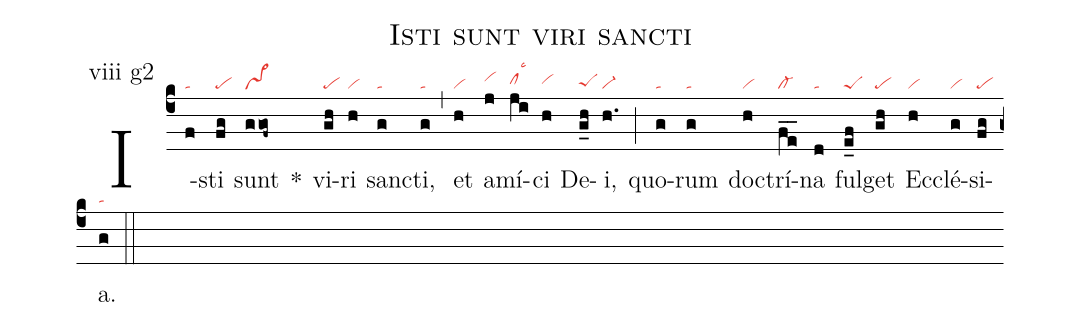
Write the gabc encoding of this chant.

name: Isti sunt viri sancti;
annotation: viii g2;
mode: 8;
nabc-lines: 1;
%%
(c4)
I(f|ta)sti(fg|pe) sunt(ggof~|vs>) *()
vi(gh|pe)ri(h|vi) san(g|ta)cti,(g|ta) (,)
et(h|vi) a(j|vihi)mí(ji|clhhlsc3)ci(h|vihh) De(g_h|peShg)i,(h.|vi-) (;)
quo(g|ta)rum(g|ta) doc(h|vi)trí(fe__|cl-)na(d|ta) ful(e_f|peS)get(gh|pe) Ec(h|vi)clé(g|vi)si(fg|pe)a.(g|ta) (::)
